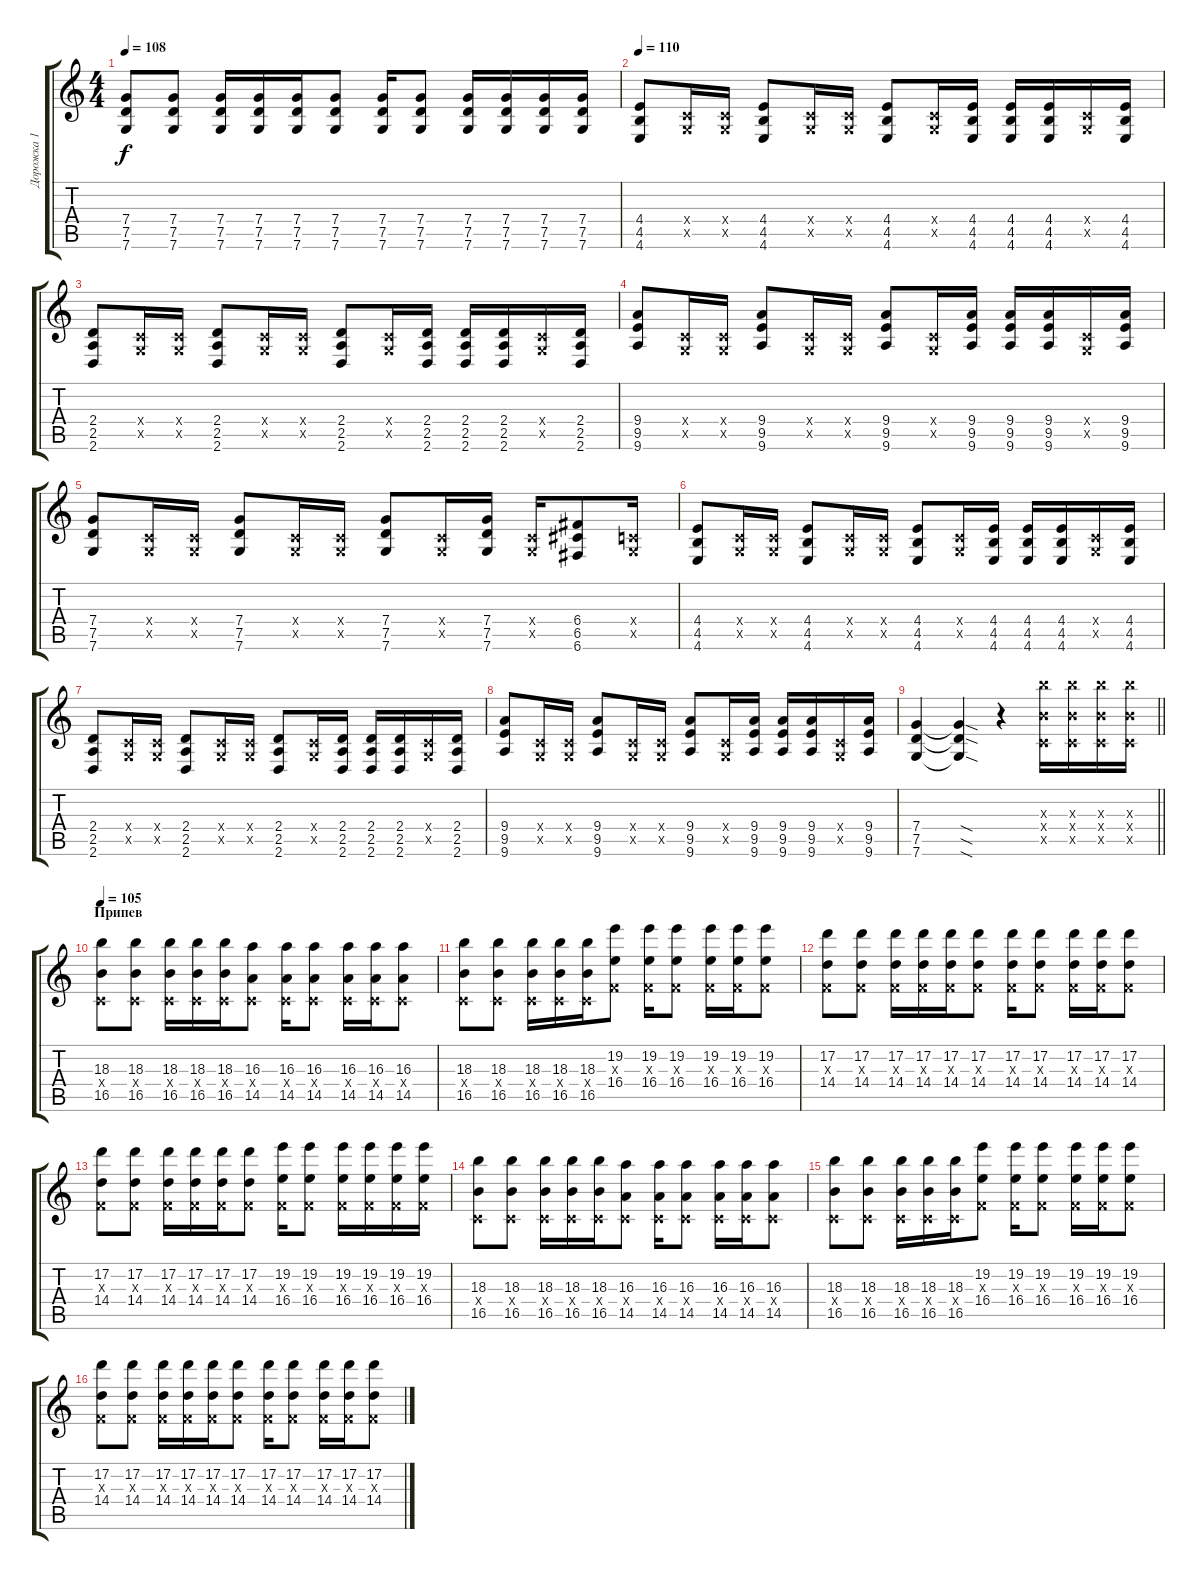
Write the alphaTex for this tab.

\track ("Дорожка 1" "Дорожка 1") {instrument distortionguitar}
\staff {score tabs}
\tuning (D4 A3 F3 C3 G2 C2) {hide}
\ts (4 4)
\tempo 108
\clef g2
\ks c
(7.4 7.5 7.6).8{dy f} (7.4 7.5 7.6).8 (7.4 7.5 7.6).16 (7.4 7.5 7.6).16 (7.4 7.5 7.6).16 (7.4 7.5 7.6).8 (7.4 7.5 7.6).16 (7.4 7.5 7.6).8 (7.4 7.5 7.6).16 (7.4 7.5 7.6).16 (7.4 7.5 7.6).16 (7.4 7.5 7.6).16 |
\tempo 110
(4.4 4.5 4.6).8 (0.4{x} 0.5{x}).16 (0.4{x} 0.5{x}).16 (4.4 4.5 4.6).8 (0.4{x} 0.5{x}).16 (0.4{x} 0.5{x}).16 (4.4 4.5 4.6).8 (0.4{x} 0.5{x}).16 (4.4 4.5 4.6).16 (4.4 4.5 4.6).16 (4.4 4.5 4.6).16 (0.4{x} 0.5{x}).16 (4.4 4.5 4.6).16 |
(2.4 2.5 2.6).8 (0.4{x} 0.5{x}).16 (0.4{x} 0.5{x}).16 (2.4 2.5 2.6).8 (0.4{x} 0.5{x}).16 (0.4{x} 0.5{x}).16 (2.4 2.5 2.6).8 (0.4{x} 0.5{x}).16 (2.4 2.5 2.6).16 (2.4 2.5 2.6).16 (2.4 2.5 2.6).16 (0.4{x} 0.5{x}).16 (2.4 2.5 2.6).16 |
(9.4 9.5 9.6).8 (0.4{x} 0.5{x}).16 (0.4{x} 0.5{x}).16 (9.4 9.5 9.6).8 (0.4{x} 0.5{x}).16 (0.4{x} 0.5{x}).16 (9.4 9.5 9.6).8 (0.4{x} 0.5{x}).16 (9.4 9.5 9.6).16 (9.4 9.5 9.6).16 (9.4 9.5 9.6).16 (0.4{x} 0.5{x}).16 (9.4 9.5 9.6).16 |
(7.4 7.5 7.6).8 (0.4{x} 0.5{x}).16 (0.4{x} 0.5{x}).16 (7.4 7.5 7.6).8 (0.4{x} 0.5{x}).16 (0.4{x} 0.5{x}).16 (7.4 7.5 7.6).8 (0.4{x} 0.5{x}).16 (7.4 7.5 7.6).16 (0.4{x} 0.5{x}).16 (6.4 6.5 6.6).8 (0.4{x} 0.5{x}).16 |
(4.4 4.5 4.6).8 (0.4{x} 0.5{x}).16 (0.4{x} 0.5{x}).16 (4.4 4.5 4.6).8 (0.4{x} 0.5{x}).16 (0.4{x} 0.5{x}).16 (4.4 4.5 4.6).8 (0.4{x} 0.5{x}).16 (4.4 4.5 4.6).16 (4.4 4.5 4.6).16 (4.4 4.5 4.6).16 (0.4{x} 0.5{x}).16 (4.4 4.5 4.6).16 |
(2.4 2.5 2.6).8 (0.4{x} 0.5{x}).16 (0.4{x} 0.5{x}).16 (2.4 2.5 2.6).8 (0.4{x} 0.5{x}).16 (0.4{x} 0.5{x}).16 (2.4 2.5 2.6).8 (0.4{x} 0.5{x}).16 (2.4 2.5 2.6).16 (2.4 2.5 2.6).16 (2.4 2.5 2.6).16 (0.4{x} 0.5{x}).16 (2.4 2.5 2.6).16 |
(9.4 9.5 9.6).8 (0.4{x} 0.5{x}).16 (0.4{x} 0.5{x}).16 (9.4 9.5 9.6).8 (0.4{x} 0.5{x}).16 (0.4{x} 0.5{x}).16 (9.4 9.5 9.6).8 (0.4{x} 0.5{x}).16 (9.4 9.5 9.6).16 (9.4 9.5 9.6).16 (9.4 9.5 9.6).16 (0.4{x} 0.5{x}).16 (9.4 9.5 9.6).16 |
\barLineRight lightlight
(7.4 7.5 7.6).4 (7.4{sod t} 7.5{sod t} 7.6{sod t}).4 r.4 (18.3{x} 0.4{x} 16.5{x}).16 (18.3{x} 0.4{x} 16.5{x}).16 (18.3{x} 0.4{x} 16.5{x}).16 (18.3{x} 0.4{x} 16.5{x}).16 |
\section ("" "Припев")
\tempo 105
(18.3 0.4{x} 16.5).8 (18.3 0.4{x} 16.5).8 (18.3 0.4{x} 16.5).16 (18.3 0.4{x} 16.5).16 (18.3 0.4{x} 16.5).16 (16.3 0.4{x} 14.5).8 (16.3 0.4{x} 14.5).16 (16.3 0.4{x} 14.5).8 (16.3 0.4{x} 14.5).16 (16.3 0.4{x} 14.5).16 (16.3 0.4{x} 14.5).8 |
(18.3 0.4{x} 16.5).8 (18.3 0.4{x} 16.5).8 (18.3 0.4{x} 16.5).16 (18.3 0.4{x} 16.5).16 (18.3 0.4{x} 16.5).16 (19.2 0.3{x} 16.4).8 (19.2 0.3{x} 16.4).16 (19.2 0.3{x} 16.4).8 (19.2 0.3{x} 16.4).16 (19.2 0.3{x} 16.4).16 (19.2 0.3{x} 16.4).8 |
(17.2 0.3{x} 14.4).8 (17.2 0.3{x} 14.4).8 (17.2 0.3{x} 14.4).16 (17.2 0.3{x} 14.4).16 (17.2 0.3{x} 14.4).16 (17.2 0.3{x} 14.4).8 (17.2 0.3{x} 14.4).16 (17.2 0.3{x} 14.4).8 (17.2 0.3{x} 14.4).16 (17.2 0.3{x} 14.4).16 (17.2 0.3{x} 14.4).8 |
(17.2 0.3{x} 14.4).8 (17.2 0.3{x} 14.4).8 (17.2 0.3{x} 14.4).16 (17.2 0.3{x} 14.4).16 (17.2 0.3{x} 14.4).16 (17.2 0.3{x} 14.4).8 (19.2 0.3{x} 16.4).16 (19.2 0.3{x} 16.4).8 (19.2 0.3{x} 16.4).16 (19.2 0.3{x} 16.4).16 (19.2 0.3{x} 16.4).16 (19.2 0.3{x} 16.4).16 |
(18.3 0.4{x} 16.5).8 (18.3 0.4{x} 16.5).8 (18.3 0.4{x} 16.5).16 (18.3 0.4{x} 16.5).16 (18.3 0.4{x} 16.5).16 (16.3 0.4{x} 14.5).8 (16.3 0.4{x} 14.5).16 (16.3 0.4{x} 14.5).8 (16.3 0.4{x} 14.5).16 (16.3 0.4{x} 14.5).16 (16.3 0.4{x} 14.5).8 |
(18.3 0.4{x} 16.5).8 (18.3 0.4{x} 16.5).8 (18.3 0.4{x} 16.5).16 (18.3 0.4{x} 16.5).16 (18.3 0.4{x} 16.5).16 (19.2 0.3{x} 16.4).8 (19.2 0.3{x} 16.4).16 (19.2 0.3{x} 16.4).8 (19.2 0.3{x} 16.4).16 (19.2 0.3{x} 16.4).16 (19.2 0.3{x} 16.4).8 |
(17.2 0.3{x} 14.4).8 (17.2 0.3{x} 14.4).8 (17.2 0.3{x} 14.4).16 (17.2 0.3{x} 14.4).16 (17.2 0.3{x} 14.4).16 (17.2 0.3{x} 14.4).8 (17.2 0.3{x} 14.4).16 (17.2 0.3{x} 14.4).8 (17.2 0.3{x} 14.4).16 (17.2 0.3{x} 14.4).16 (17.2 0.3{x} 14.4).8
